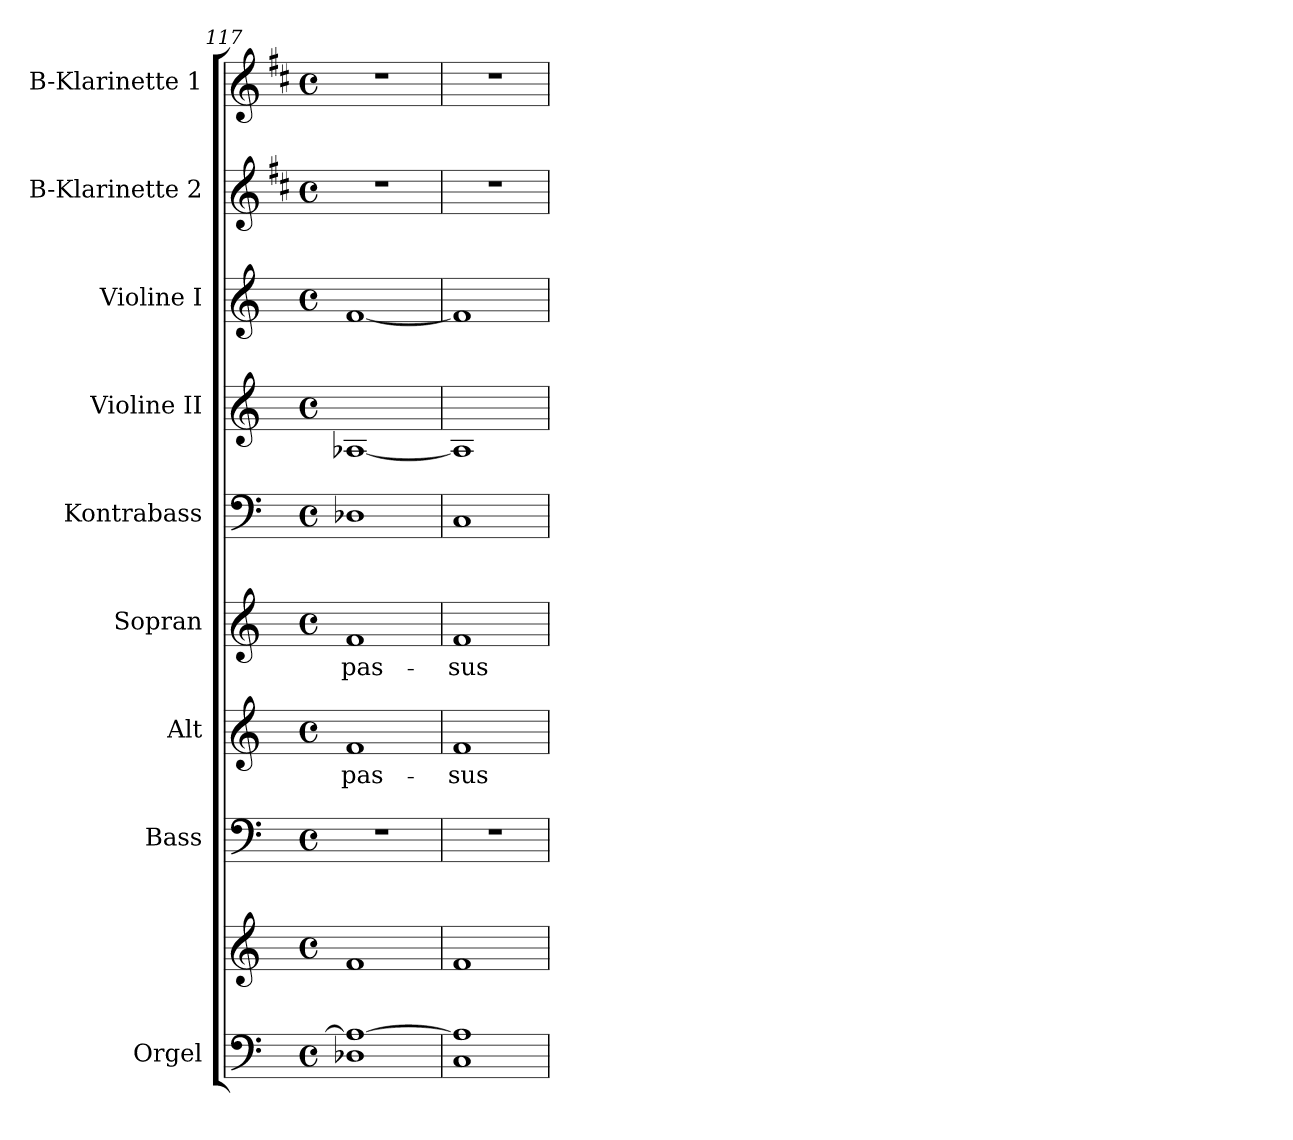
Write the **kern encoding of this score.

**kern	**kern	**kern	**kern	**text	**kern	**text	**kern	**kern	**kern	**kern	**kern
*part9	*part9	*part8	*part7	*part7	*part6	*part6	*part5	*part4	*part3	*part2	*part1
*staff10	*staff9	*staff8	*staff7	*staff7	*staff6	*staff6	*staff5	*staff4	*staff3	*staff2	*staff1
*I"Orgel	*	*I"Bass	*I"Alt	*	*I"Sopran	*	*I"Kontrabass	*I"Violine II	*I"Violine I	*I"B-Klarinette 2	*I"B-Klarinette 1
*I'Org.	*	*I'B.	*I'A.	*	*I'S.	*	*I'Kb.	*I'Vl. II	*I'Vl. I	*I'B Kl. 2	*I'B Kl. 1
*clefF4	*clefG2	*clefF4	*clefG2	*	*clefG2	*	*clefF4	*clefG2	*clefG2	*clefG2	*clefG2
*	*	*	*	*	*	*	*ITrd7c12	*	*	*ITrd1c2	*ITrd1c2
*k[]	*k[]	*k[]	*k[]	*	*k[]	*	*k[]	*k[]	*k[]	*k[]	*k[]
*C:	*C:	*C:	*C:	*	*C:	*	*C:	*C:	*C:	*C:	*C:
*M4/4	*M4/4	*M4/4	*M4/4	*	*M4/4	*	*M4/4	*M4/4	*M4/4	*M4/4	*M4/4
*met(c)	*met(c)	*met(c)	*met(c)	*	*met(c)	*	*met(c)	*met(c)	*met(c)	*met(c)	*met(c)
=117	=117	=117	=117	=117	=117	=117	=117	=117	=117	=117	=117
!	!	!	!	!LO:LY:b	!	!LO:LY:b	!	!	!	!	!
1D-X 1A-_	1f	1r	1f	pas-	1f	pas-	1DD-X	[1A-X	[1f	1r	1r
=118	=118	=118	=118	=118	=118	=118	=118	=118	=118	=118	=118
!	!	!	!	!LO:LY:b	!	!LO:LY:b	!	!	!	!	!
1C 1A-]	1f	1r	1f	-sus	1f	-sus	1CC	1A-]	1f]	1r	1r
=	=	=	=	=	=	=	=	=	=	=	=
*-	*-	*-	*-	*-	*-	*-	*-	*-	*-	*-	*-
